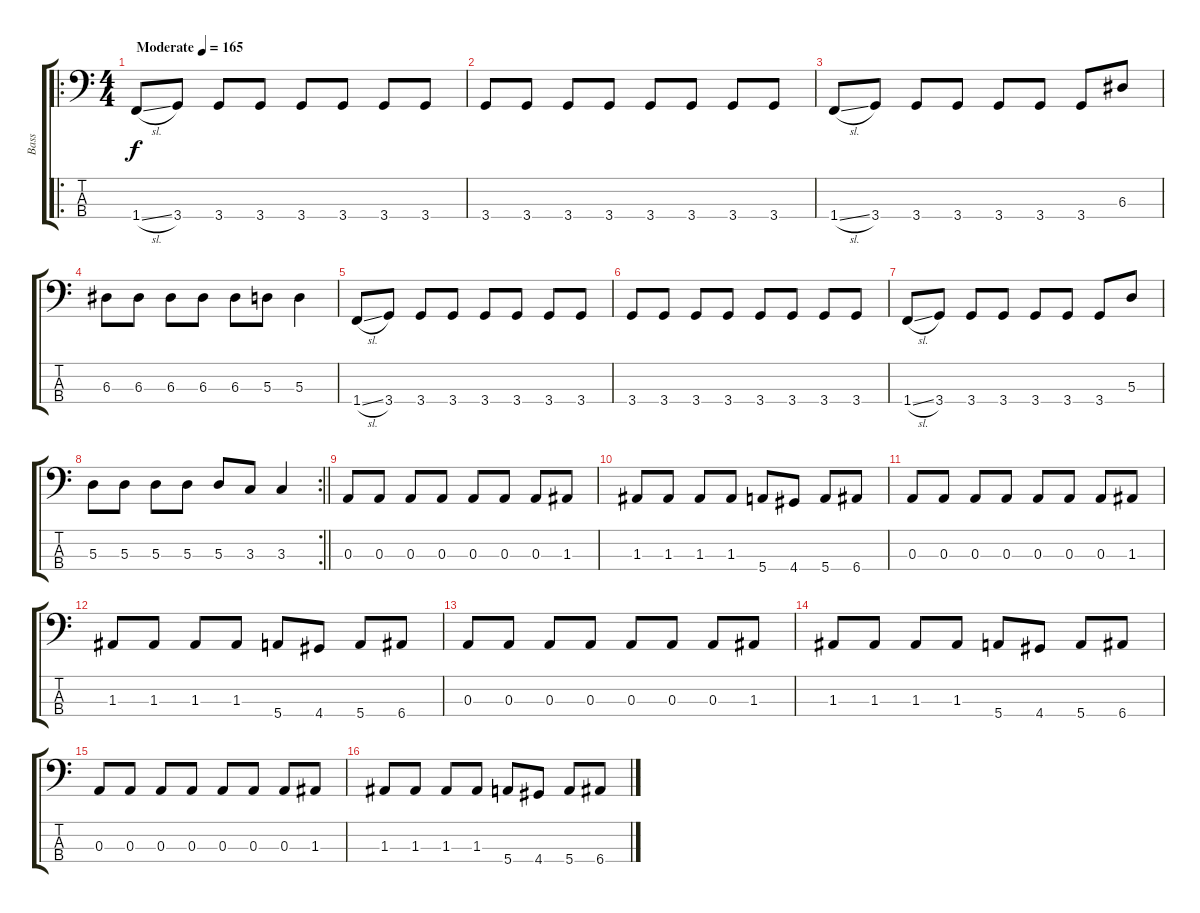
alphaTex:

\track ("Bass" "Bass") {instrument electricbassfinger}
\staff {score tabs}
\tuning (G2 D2 A1 E1) {hide}
\ro
\ts (4 4)
\tempo (165 "Moderate")
\clef f4
\ks c
1.4{sl}.8{dy f instrument electricbassfinger} 3.4.8 3.4.8 3.4.8 3.4.8 3.4.8 3.4.8 3.4.8 |
3.4.8 3.4.8 3.4.8 3.4.8 3.4.8 3.4.8 3.4.8 3.4.8 |
1.4{sl}.8 3.4.8 3.4.8 3.4.8 3.4.8 3.4.8 3.4.8 6.3.8 |
6.3.8 6.3.8 6.3.8 6.3.8 6.3.8 5.3.8 5.3.4 |
1.4{sl}.8 3.4.8 3.4.8 3.4.8 3.4.8 3.4.8 3.4.8 3.4.8 |
3.4.8 3.4.8 3.4.8 3.4.8 3.4.8 3.4.8 3.4.8 3.4.8 |
1.4{sl}.8 3.4.8 3.4.8 3.4.8 3.4.8 3.4.8 3.4.8 5.3.8 |
\rc 2
\barLineRight lightlight
5.3.8 5.3.8 5.3.8 5.3.8 5.3.8 3.3.8 3.3.4 |
\section ("" "")
0.3.8 0.3.8 0.3.8 0.3.8 0.3.8 0.3.8 0.3.8 1.3.8 |
1.3.8 1.3.8 1.3.8 1.3.8 5.4.8 4.4.8 5.4.8 6.4.8 |
0.3.8 0.3.8 0.3.8 0.3.8 0.3.8 0.3.8 0.3.8 1.3.8 |
1.3.8 1.3.8 1.3.8 1.3.8 5.4.8 4.4.8 5.4.8 6.4.8 |
0.3.8 0.3.8 0.3.8 0.3.8 0.3.8 0.3.8 0.3.8 1.3.8 |
1.3.8 1.3.8 1.3.8 1.3.8 5.4.8 4.4.8 5.4.8 6.4.8 |
0.3.8 0.3.8 0.3.8 0.3.8 0.3.8 0.3.8 0.3.8 1.3.8 |
1.3.8 1.3.8 1.3.8 1.3.8 5.4.8 4.4.8 5.4.8 6.4.8
